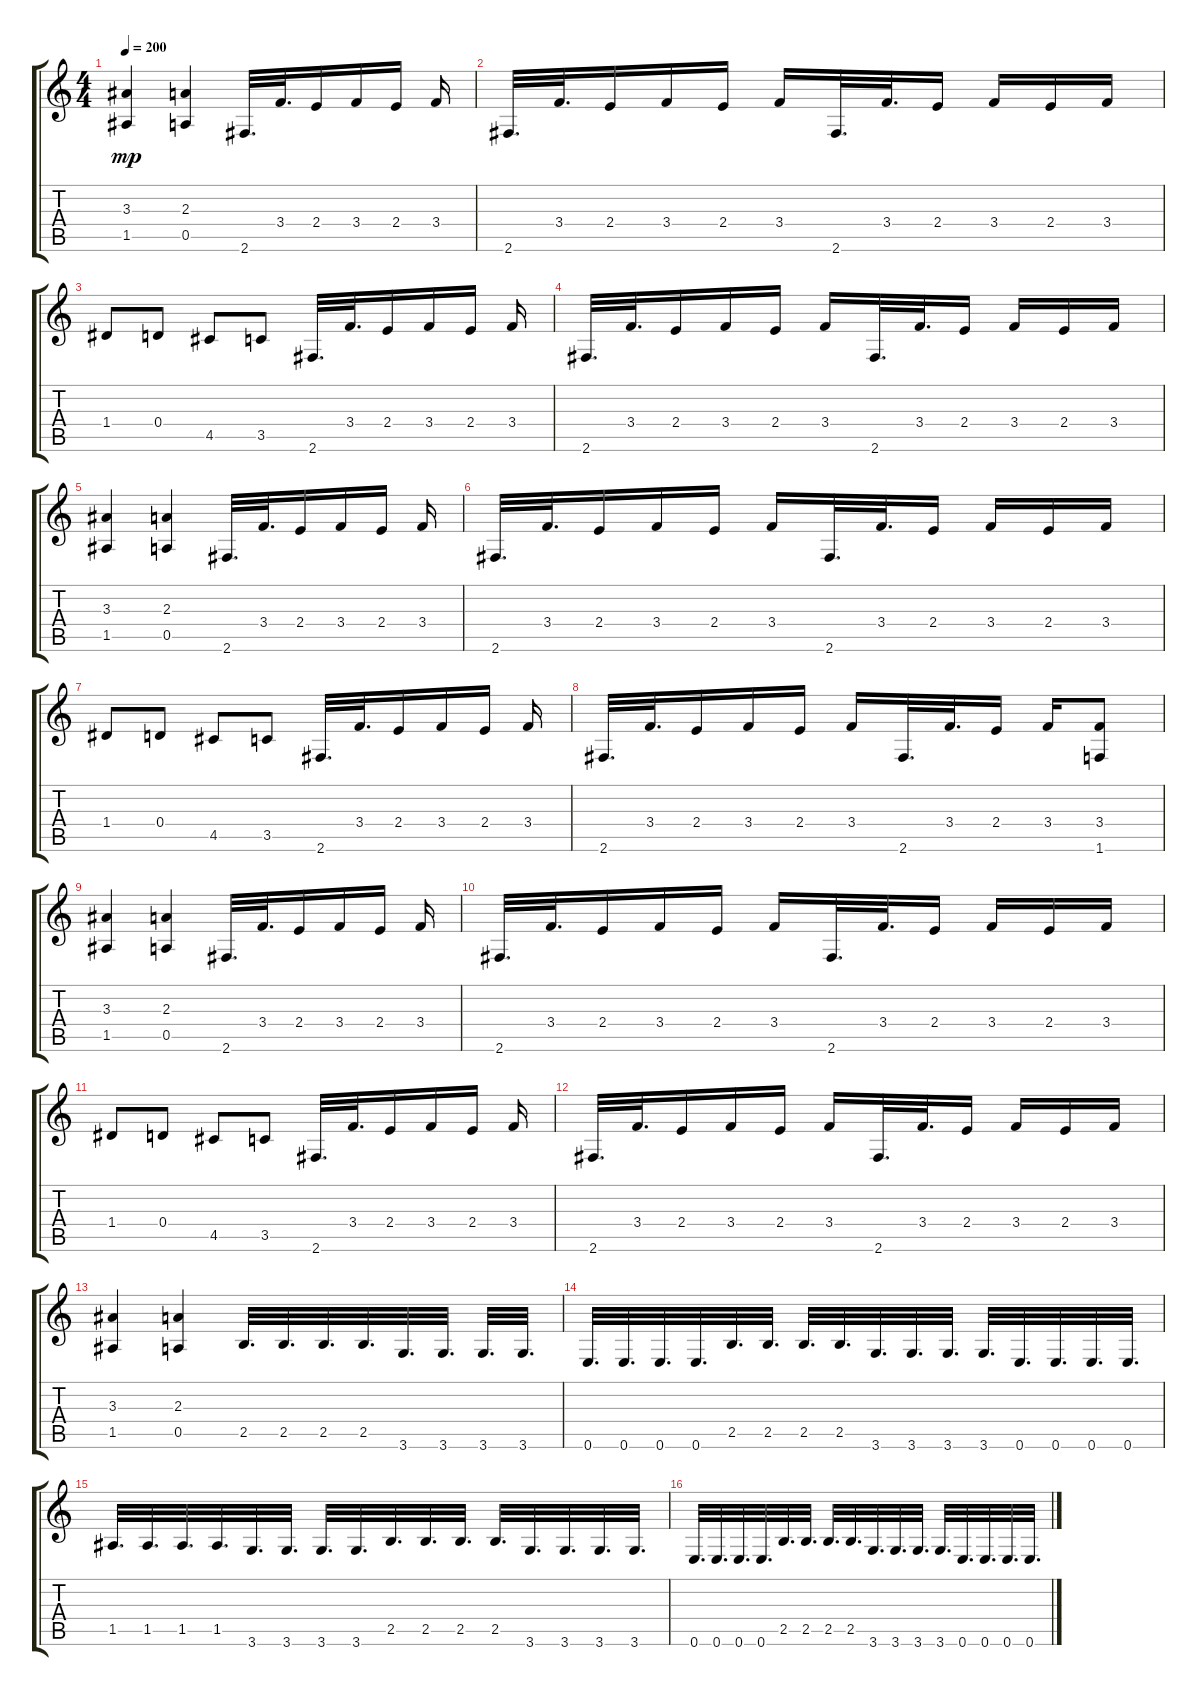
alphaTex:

\track "" {instrument distortionguitar}
\staff {score tabs}
\tuning (E4 B3 G3 D3 A2 E2) {hide}
\ts (4 4)
\tempo 200
\clef g2
\ks c
(3.3 1.5).4{dy mp} (2.3 0.5).4 2.6.32{d} 3.4.32{d} 2.4.16 3.4.16 2.4.16 3.4.16 |
2.6.32{d} 3.4.32{d} 2.4.16 3.4.16 2.4.16 3.4.16 2.6.32{d} 3.4.32{d} 2.4.16 3.4.16 2.4.16 3.4.16 |
1.4.8 0.4.8 4.5.8 3.5.8 2.6.32{d} 3.4.32{d} 2.4.16 3.4.16 2.4.16 3.4.16 |
2.6.32{d} 3.4.32{d} 2.4.16 3.4.16 2.4.16 3.4.16 2.6.32{d} 3.4.32{d} 2.4.16 3.4.16 2.4.16 3.4.16 |
(3.3 1.5).4 (2.3 0.5).4 2.6.32{d} 3.4.32{d} 2.4.16 3.4.16 2.4.16 3.4.16 |
2.6.32{d} 3.4.32{d} 2.4.16 3.4.16 2.4.16 3.4.16 2.6.32{d} 3.4.32{d} 2.4.16 3.4.16 2.4.16 3.4.16 |
1.4.8 0.4.8 4.5.8 3.5.8 2.6.32{d} 3.4.32{d} 2.4.16 3.4.16 2.4.16 3.4.16 |
2.6.32{d} 3.4.32{d} 2.4.16 3.4.16 2.4.16 3.4.16 2.6.32{d} 3.4.32{d} 2.4.16 3.4.16 (3.4 1.6).8 |
(3.3 1.5).4 (2.3 0.5).4 2.6.32{d} 3.4.32{d} 2.4.16 3.4.16 2.4.16 3.4.16 |
2.6.32{d} 3.4.32{d} 2.4.16 3.4.16 2.4.16 3.4.16 2.6.32{d} 3.4.32{d} 2.4.16 3.4.16 2.4.16 3.4.16 |
1.4.8 0.4.8 4.5.8 3.5.8 2.6.32{d} 3.4.32{d} 2.4.16 3.4.16 2.4.16 3.4.16 |
2.6.32{d} 3.4.32{d} 2.4.16 3.4.16 2.4.16 3.4.16 2.6.32{d} 3.4.32{d} 2.4.16 3.4.16 2.4.16 3.4.16 |
(3.3 1.5).4 (2.3 0.5).4 2.5.32{d} 2.5.32{d} 2.5.32{d} 2.5.32{d} 3.6.32{d} 3.6.32{d} 3.6.32{d} 3.6.32{d} |
0.6.32{d} 0.6.32{d} 0.6.32{d} 0.6.32{d} 2.5.32{d} 2.5.32{d} 2.5.32{d} 2.5.32{d} 3.6.32{d} 3.6.32{d} 3.6.32{d} 3.6.32{d} 0.6.32{d} 0.6.32{d} 0.6.32{d} 0.6.32{d} |
1.5.32{d} 1.5.32{d} 1.5.32{d} 1.5.32{d} 3.6.32{d} 3.6.32{d} 3.6.32{d} 3.6.32{d} 2.5.32{d} 2.5.32{d} 2.5.32{d} 2.5.32{d} 3.6.32{d} 3.6.32{d} 3.6.32{d} 3.6.32{d} |
0.6.32{d} 0.6.32{d} 0.6.32{d} 0.6.32{d} 2.5.32{d} 2.5.32{d} 2.5.32{d} 2.5.32{d} 3.6.32{d} 3.6.32{d} 3.6.32{d} 3.6.32{d} 0.6.32{d} 0.6.32{d} 0.6.32{d} 0.6.32{d}
